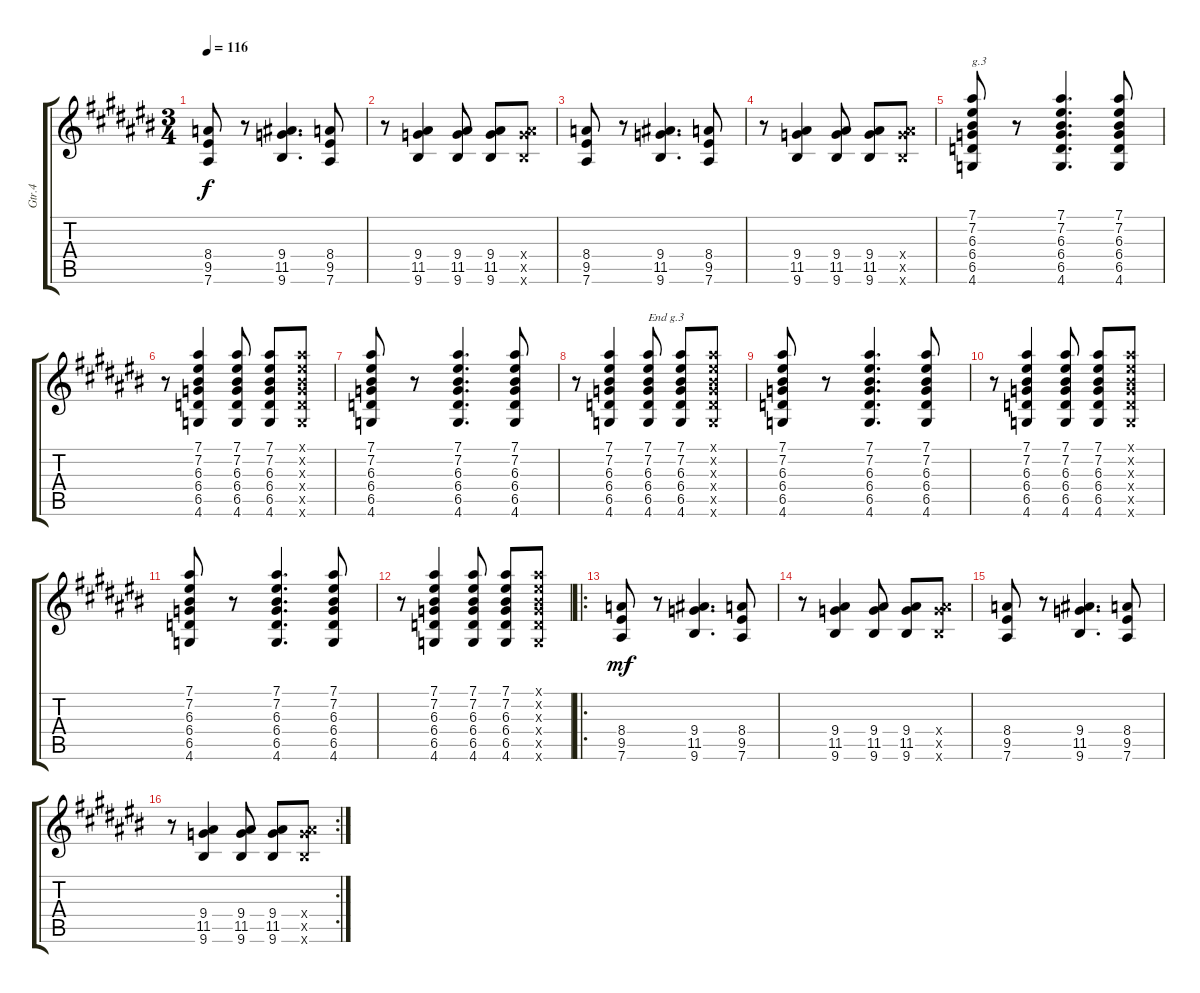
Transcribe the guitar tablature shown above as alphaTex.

\track ("Gtr.4" "Gtr.4") {instrument electricguitarmuted}
\staff {score tabs}
\tuning (Eb4 Bb3 Gb3 Db3 Ab2 Eb2) {hide}
\ts (3 4)
\tempo 116
\clef g2
\ks c#
(8.4 9.5 7.6).8{dy f} r.8 (9.4 11.5 9.6).4{d} (8.4 9.5 7.6).8 |
r.8 (9.4 11.5 9.6).4 (9.4 11.5 9.6).8 (9.4 11.5 9.6).8 (9.4{x} 11.5{x} 9.6{x}).8 |
(8.4 9.5 7.6).8 r.8 (9.4 11.5 9.6).4{d} (8.4 9.5 7.6).8 |
r.8 (9.4 11.5 9.6).4 (9.4 11.5 9.6).8 (9.4 11.5 9.6).8 (9.4{x} 11.5{x} 9.6{x}).8 |
(7.1 7.2 6.3 6.4 6.5 4.6).8{txt "g.3"} r.8 (7.1 7.2 6.3 6.4 6.5 4.6).4{d} (7.1 7.2 6.3 6.4 6.5 4.6).8 |
r.8 (7.1 7.2 6.3 6.4 6.5 4.6).4 (7.1 7.2 6.3 6.4 6.5 4.6).8 (7.1 7.2 6.3 6.4 6.5 4.6).8 (7.1{x} 7.2{x} 6.3{x} 6.4{x} 6.5{x} 4.6{x}).8 |
(7.1 7.2 6.3 6.4 6.5 4.6).8 r.8 (7.1 7.2 6.3 6.4 6.5 4.6).4{d} (7.1 7.2 6.3 6.4 6.5 4.6).8 |
r.8 (7.1 7.2 6.3 6.4 6.5 4.6).4 (7.1 7.2 6.3 6.4 6.5 4.6).8{txt "End g.3"} (7.1 7.2 6.3 6.4 6.5 4.6).8 (7.1{x} 7.2{x} 6.3{x} 6.4{x} 6.5{x} 4.6{x}).8 |
(7.1 7.2 6.3 6.4 6.5 4.6).8 r.8 (7.1 7.2 6.3 6.4 6.5 4.6).4{d} (7.1 7.2 6.3 6.4 6.5 4.6).8 |
r.8 (7.1 7.2 6.3 6.4 6.5 4.6).4 (7.1 7.2 6.3 6.4 6.5 4.6).8 (7.1 7.2 6.3 6.4 6.5 4.6).8 (7.1{x} 7.2{x} 6.3{x} 6.4{x} 6.5{x} 4.6{x}).8 |
(7.1 7.2 6.3 6.4 6.5 4.6).8 r.8 (7.1 7.2 6.3 6.4 6.5 4.6).4{d} (7.1 7.2 6.3 6.4 6.5 4.6).8 |
r.8 (7.1 7.2 6.3 6.4 6.5 4.6).4 (7.1 7.2 6.3 6.4 6.5 4.6).8 (7.1 7.2 6.3 6.4 6.5 4.6).8 (7.1{x} 7.2{x} 6.3{x} 6.4{x} 6.5{x} 4.6{x}).8 |
\ro
(8.4 9.5 7.6).8{dy mf} r.8 (9.4 11.5 9.6).4{d} (8.4 9.5 7.6).8 |
r.8 (9.4 11.5 9.6).4 (9.4 11.5 9.6).8 (9.4 11.5 9.6).8 (9.4{x} 11.5{x} 9.6{x}).8 |
(8.4 9.5 7.6).8 r.8 (9.4 11.5 9.6).4{d} (8.4 9.5 7.6).8 |
\rc 2
r.8 (9.4 11.5 9.6).4 (9.4 11.5 9.6).8 (9.4 11.5 9.6).8 (9.4{x} 11.5{x} 9.6{x}).8
